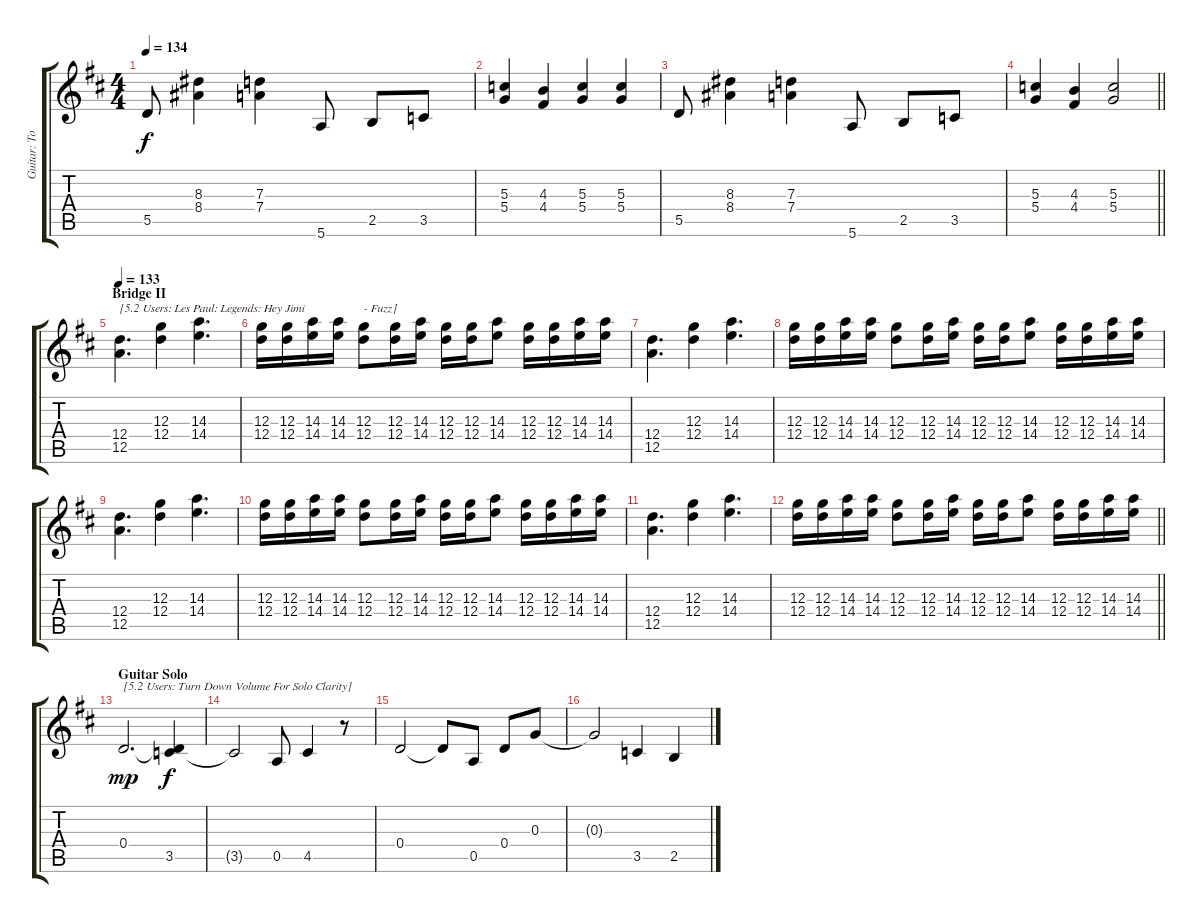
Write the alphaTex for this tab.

\track ("Guitar: Tony" "Guitar: To") {instrument distortionguitar}
\staff {score tabs}
\tuning (E4 B3 G3 D3 A2 E2) {hide}
\ts (4 4)
\tempo 134
\clef g2
\ks d
5.5.8{dy f} (8.3 8.4).4 (7.3 7.4).4 5.6.8 2.5.8 3.5.8 |
(5.3 5.4).4 (4.3 4.4).4 (5.3 5.4).4 (5.3 5.4).4 |
5.5.8 (8.3 8.4).4 (7.3 7.4).4 5.6.8 2.5.8 3.5.8 |
\barLineRight lightlight
(5.3 5.4).4 (4.3 4.4).4 (5.3 5.4).2 |
\section ("" "Bridge II")
\tempo 133
(12.4 12.5).4{d txt "[5.2 Users: Les Paul: Legends: Hey Jimi" instrument distortionguitar} (12.3 12.4).4 (14.3 14.4).4{d} |
(12.3 12.4).16 (12.3 12.4).16 (14.3 14.4).16 (14.3 14.4).16 (12.3 12.4).8{txt "- Fuzz]"} (12.3 12.4).16 (14.3 14.4).16 (12.3 12.4).16 (12.3 12.4).16 (14.3 14.4).8 (12.3 12.4).16 (12.3 12.4).16 (14.3 14.4).16 (14.3 14.4).16 |
(12.4 12.5).4{d} (12.3 12.4).4 (14.3 14.4).4{d} |
(12.3 12.4).16 (12.3 12.4).16 (14.3 14.4).16 (14.3 14.4).16 (12.3 12.4).8 (12.3 12.4).16 (14.3 14.4).16 (12.3 12.4).16 (12.3 12.4).16 (14.3 14.4).8 (12.3 12.4).16 (12.3 12.4).16 (14.3 14.4).16 (14.3 14.4).16 |
(12.4 12.5).4{d} (12.3 12.4).4 (14.3 14.4).4{d} |
(12.3 12.4).16 (12.3 12.4).16 (14.3 14.4).16 (14.3 14.4).16 (12.3 12.4).8 (12.3 12.4).16 (14.3 14.4).16 (12.3 12.4).16 (12.3 12.4).16 (14.3 14.4).8 (12.3 12.4).16 (12.3 12.4).16 (14.3 14.4).16 (14.3 14.4).16 |
(12.4 12.5).4{d} (12.3 12.4).4 (14.3 14.4).4{d} |
\barLineRight lightlight
(12.3 12.4).16 (12.3 12.4).16 (14.3 14.4).16 (14.3 14.4).16 (12.3 12.4).8 (12.3 12.4).16 (14.3 14.4).16 (12.3 12.4).16 (12.3 12.4).16 (14.3 14.4).8 (12.3 12.4).16 (12.3 12.4).16 (14.3 14.4).16 (14.3 14.4).16 |
\section ("" "Guitar Solo")
0.4.2{d txt "[5.2 Users: Turn Down Volume For Solo Clarity]" dy mp volume 8} (0.4{t} 3.5).4{dy f} |
3.5{t}.2 0.5.8 4.5.4 r.8 |
0.4.2 0.4{t}.8 0.5.8 0.4.8 0.3.8 |
0.3{t}.2 3.5.4 2.5.4
